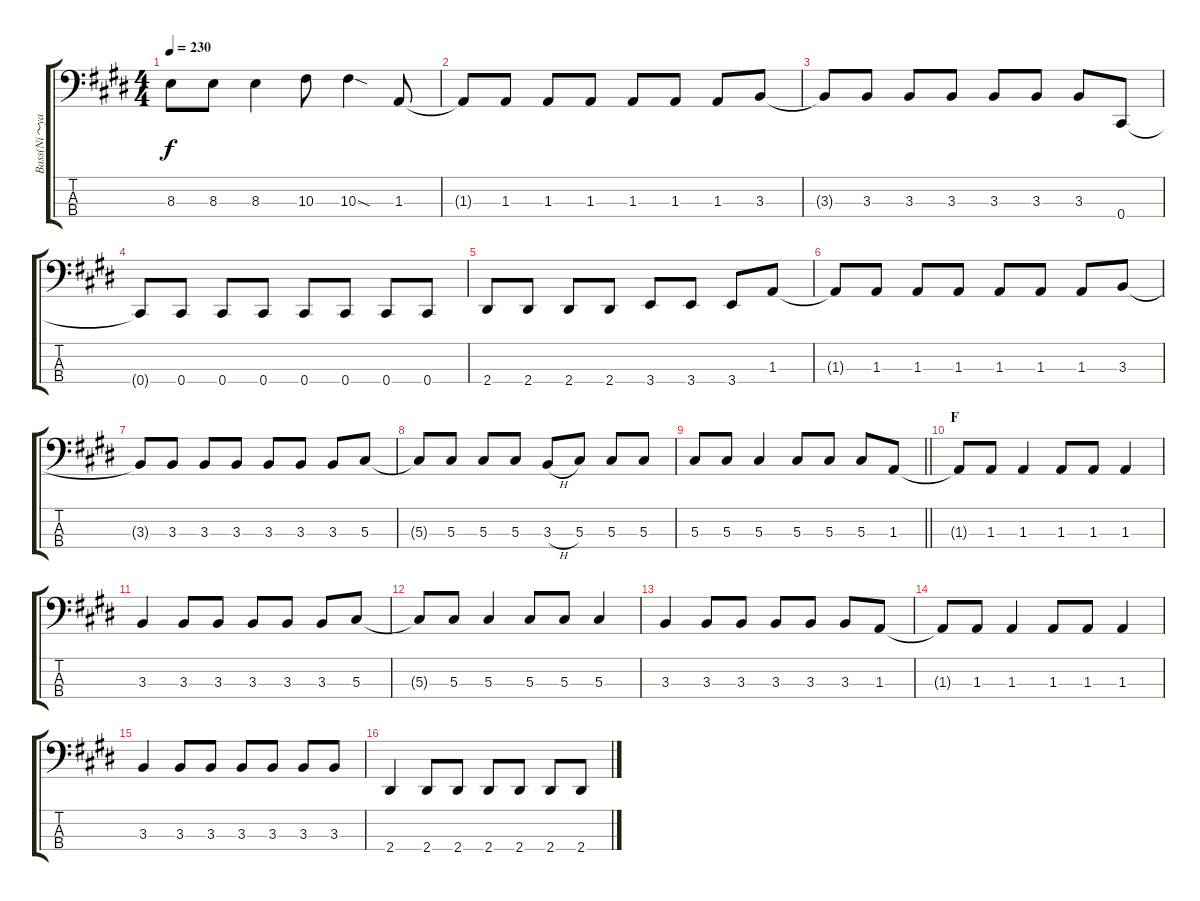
\track ("Bass(Ni～ya)" "Bass(Ni～ya") {instrument electricbassfinger}
\staff {score tabs}
\tuning (Gb2 Db2 Ab1 Db1) {hide}
\ts (4 4)
\tempo 230
\clef f4
\ks e
8.3.8{dy f} 8.3.8 8.3.4 10.3.8 10.3{sod}.4 1.3.8 |
1.3{t}.8 1.3.8 1.3.8 1.3.8 1.3.8 1.3.8 1.3.8 3.3.8 |
3.3{t}.8 3.3.8 3.3.8 3.3.8 3.3.8 3.3.8 3.3.8 0.4.8 |
0.4{t}.8 0.4.8 0.4.8 0.4.8 0.4.8 0.4.8 0.4.8 0.4.8 |
2.4.8 2.4.8 2.4.8 2.4.8 3.4.8 3.4.8 3.4.8 1.3.8 |
1.3{t}.8 1.3.8 1.3.8 1.3.8 1.3.8 1.3.8 1.3.8 3.3.8 |
3.3{t}.8 3.3.8 3.3.8 3.3.8 3.3.8 3.3.8 3.3.8 5.3.8 |
5.3{t}.8 5.3.8 5.3.8 5.3.8 3.3{h}.8 5.3.8 5.3.8 5.3.8 |
\barLineRight lightlight
5.3.8 5.3.8 5.3.4 5.3.8 5.3.8 5.3.8 1.3.8 |
\section ("" "F")
1.3{t}.8 1.3.8 1.3.4 1.3.8 1.3.8 1.3.4 |
3.3.4 3.3.8 3.3.8 3.3.8 3.3.8 3.3.8 5.3.8 |
5.3{t}.8 5.3.8 5.3.4 5.3.8 5.3.8 5.3.4 |
3.3.4 3.3.8 3.3.8 3.3.8 3.3.8 3.3.8 1.3.8 |
1.3{t}.8 1.3.8 1.3.4 1.3.8 1.3.8 1.3.4 |
3.3.4 3.3.8 3.3.8 3.3.8 3.3.8 3.3.8 3.3.8 |
2.4.4 2.4.8 2.4.8 2.4.8 2.4.8 2.4.8 2.4.8
